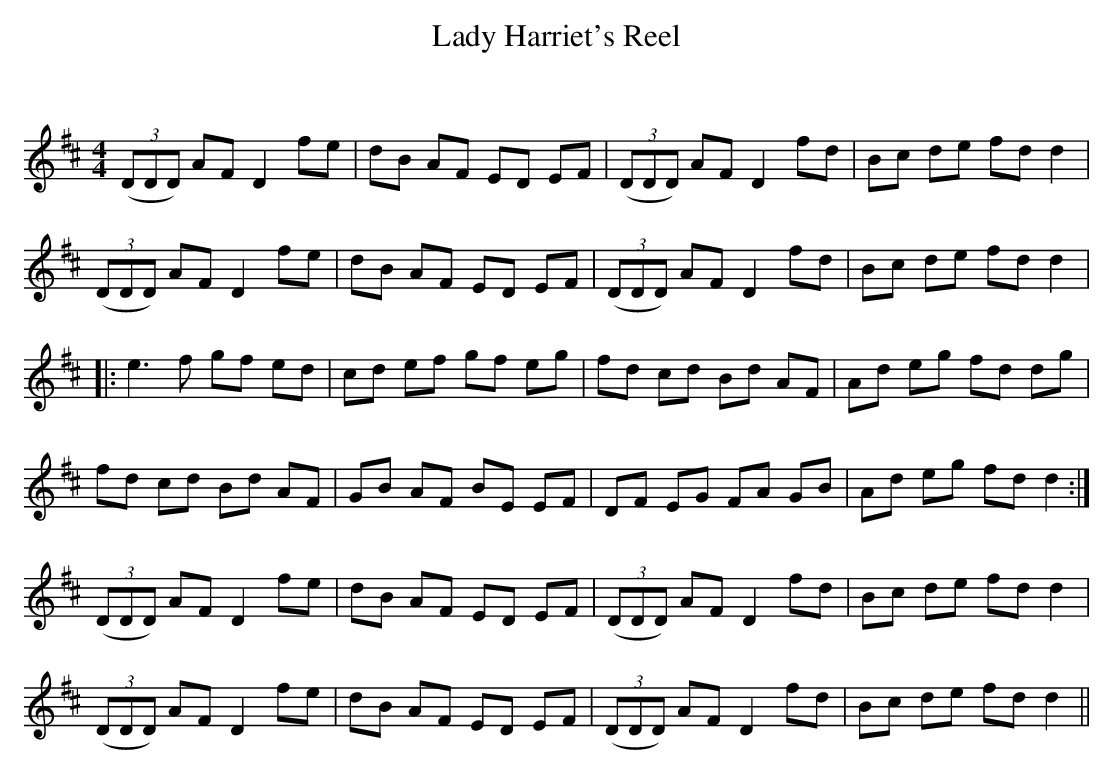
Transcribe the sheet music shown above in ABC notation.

X:1
T: Lady Harriet's Reel
C:
Q: 232
K:D
M:4/4
L:1/8
((3DDD) AF D2 fe|dB AF ED EF|((3DDD) AF D2 fd|Bc de fd d2|
((3DDD) AF D2 fe|dB AF ED EF|((3DDD) AF D2 fd|Bc de fd d2|
|:e3f gf ed|cd ef gf eg|fd cd Bd AF|Ad eg fd dg|
fd cd Bd AF|GB AF BE EF|DF EG FA GB|Ad eg fd d2:|
((3DDD) AF D2 fe|dB AF ED EF|((3DDD) AF D2 fd|Bc de fd d2|
((3DDD) AF D2 fe|dB AF ED EF|((3DDD) AF D2 fd|Bc de fd d2||
